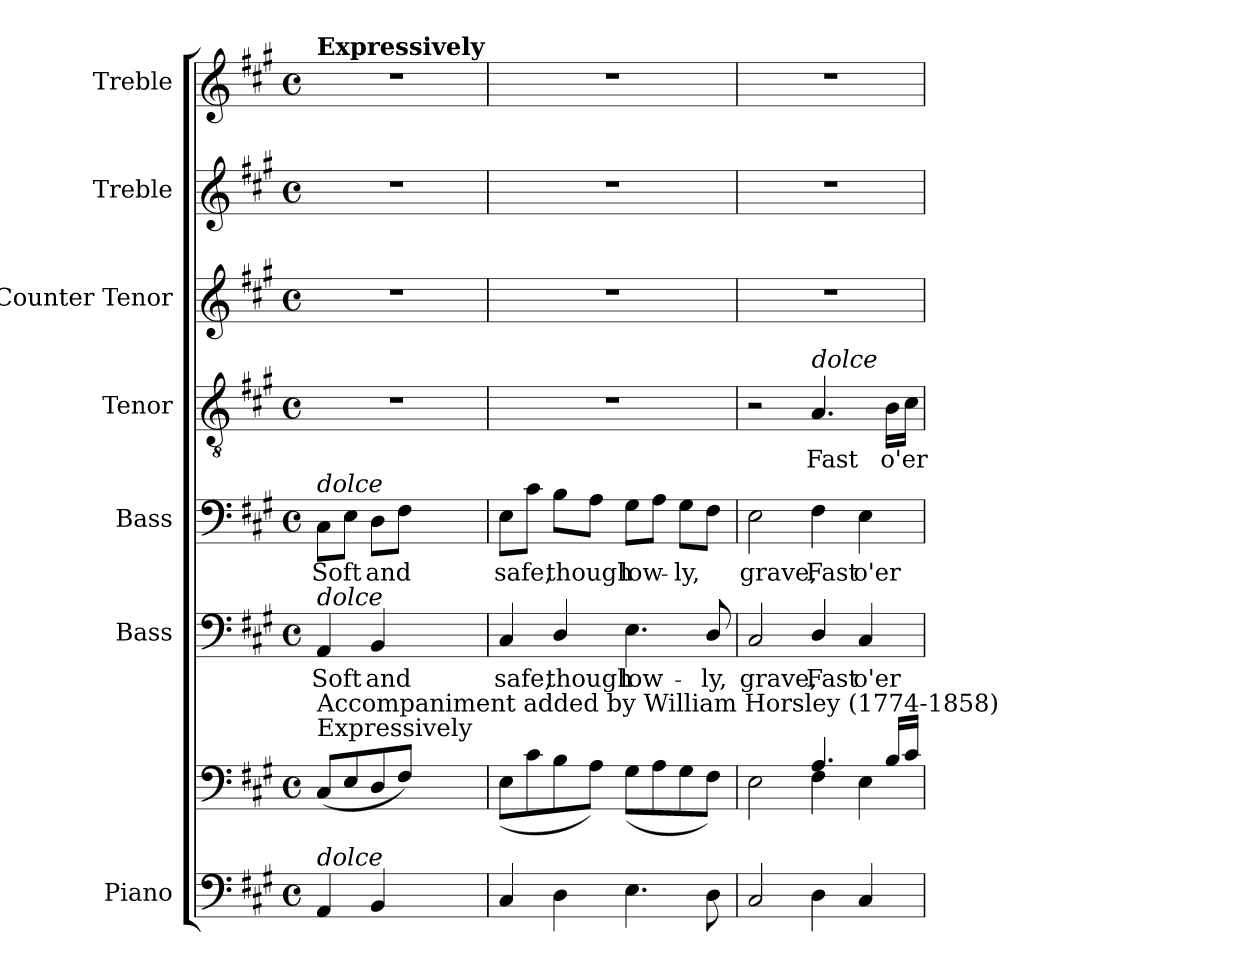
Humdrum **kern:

**kern	**kern	**kern	**text	**kern	**text	**kern	**text	**kern	**kern	**kern
*part7	*part7	*part6	*part6	*part5	*part5	*part4	*part4	*part3	*part2	*part1
*staff8	*staff7	*staff6	*staff6	*staff5	*staff5	*staff4	*staff4	*staff3	*staff2	*staff1
*I"Piano	*	*I"Bass	*	*I"Bass	*	*I"Tenor	*	*I"Counter Tenor	*I"Treble	*I"Treble
*I'Pno.	*	*I'B.	*	*I'B.	*	*I'T.	*	*	*	*
!!LO:PB:g=z
*clefF4	*clefF4	*clefF4	*	*clefF4	*	*clefGv2	*	*clefG2	*clefG2	*clefG2
*	*	*	*	*	*	*ITrd7c12	*	*	*	*
*k[f#c#g#]	*k[f#c#g#]	*k[f#c#g#]	*	*k[f#c#g#]	*	*k[f#c#g#]	*	*k[f#c#g#]	*k[f#c#g#]	*k[f#c#g#]
*A:	*A:	*A:	*	*A:	*	*A:	*	*A:	*A:	*A:
*M4/4	*M4/4	*M4/4	*	*M4/4	*	*M4/4	*	*M4/4	*M4/4	*M4/4
*met(c)	*met(c)	*met(c)	*	*met(c)	*	*met(c)	*	*met(c)	*met(c)	*met(c)
*MM66	*MM66	*MM66	*	*MM66	*	*MM66	*	*MM66	*MM66	*MM66
=	=	=	=	=	=	=	=	=	=	=
!	!LO:N:vis=1	!	!	!	!	!	!	!	!	!
*	*^	*	*	*	*	*	*	*	*	*
!	!	!	!	!LO:LY:b:color=#000000	!	!	!	!	!	!	!
!	!	!	!	!	!	!	!	!	!	!	!LO:TX:a:B:t=Expressively
!	!	!	!	!	!LO:TX:a:i:t=dolce	!	!	!	!	!	!
!	!	!	!LO:TX:a:i:t=dolce	!	!	!	!	!	!	!	!
!	!LO:TX:a:t=Expressively	!	!	!	!	!	!	!	!	!	!
!	!LO:TX:a:t=Accompaniment added by William Horsley (1774-1858)	!	!	!	!	!	!	!	!	!	!
!LO:TX:a:i:t=dolce	!	!	!	!	!	!	!	!	!	!	!
!	!	!	!	!	!	!LO:LY:b:color=#000000	!LO:N:vis=1	!	!LO:N:vis=1	!LO:N:vis=1	!LO:N:vis=1
4AAi/	2ryy	(8C#i/L	4AAi/	Soft	8C#i\L	Soft	1r	.	1r	1r	1r
.	.	8Ei/	.	.	8Ei\J	.	.	.	.	.	.
!	!	!	!	!LO:LY:b:color=#000000	!	!	!	!	!	!	!
!	!	!	!	!	!	!LO:LY:b:color=#000000	!	!	!	!	!
4BBi/	.	8Di/	4BBi/	and	8Di\L	and	.	.	.	.	.
.	.	8F#i/J)	.	.	8F#i\J	.	.	.	.	.	.
2ryy	2ryy	2ryy	2ryy	.	2ryy	.	.	.	.	.	.
=1	=1	=1	=1	=1	=1	=1	=1	=1	=1	=1	=1
!	!	!	!	!LO:LY:b:color=#000000	!	!	!	!	!	!	!
!	!	!	!	!	!	!LO:LY:b:color=#000000	!	!	!	!	!
4C#i/	1ryy	(8Ei\L	4C#i/	safe,	8Ei\L	safe,	1r	.	1r	1r	1r
.	.	8c#i\	.	.	8c#i\J	.	.	.	.	.	.
!	!	!	!	!LO:LY:b:color=#000000	!	!	!	!	!	!	!
!	!	!	!	!	!	!LO:LY:b:color=#000000	!	!	!	!	!
4Di\	.	8Bi\	4Di/	though	8Bi\L	though	.	.	.	.	.
.	.	8Ai\J)	.	.	8Ai\J	.	.	.	.	.	.
!	!	!	!	!LO:LY:b:color=#000000	!	!	!	!	!	!	!
!	!	!	!	!	!	!LO:LY:b:color=#000000	!	!	!	!	!
4.Ei\	.	(8G#i\L	4.Ei\	low-	8G#i\L	low-	.	.	.	.	.
.	.	8Ai\	.	.	8Ai\J	.	.	.	.	.	.
!	!	!	!	!	!	!LO:LY:b:color=#000000	!	!	!	!	!
.	.	8G#i\	.	.	8G#i\L	-ly,	.	.	.	.	.
!	!	!	!	!LO:LY:b:color=#000000	!	!	!	!	!	!	!
8Di\	.	8F#i\J)	8Di/	-ly,	8F#i\J	.	.	.	.	.	.
=2	=2	=2	=2	=2	=2	=2	=2	=2	=2	=2	=2
!	!	!	!	!LO:LY:b:color=#000000	!	!	!	!	!	!	!
!	!	!	!	!	!	!LO:LY:b:color=#000000	!	!	!	!	!
2C#i/	2ryy	2Ei\	2C#i/	grave,	2Ei\	grave,	2r	.	1r	1r	1r
!	!	!	!	!LO:LY:b:color=#000000	!	!	!	!	!	!	!
!	!	!	!	!	!	!LO:LY:b:color=#000000	!	!	!	!	!
!	!	!	!	!	!	!	!LO:TX:a:i:t=dolce	!	!	!	!
!	!	!	!	!	!	!	!	!LO:LY:b:color=#000000	!	!	!
4Di\	4.Ai/	4F#i\	4Di/	Fast	4F#i\	Fast	4.AAi/	Fast	.	.	.
!	!	!	!	!LO:LY:b:color=#000000	!	!	!	!	!	!	!
!	!	!	!	!	!	!LO:LY:b:color=#000000	!	!	!	!	!
4C#i/	.	4Ei\	4C#i/	o'er	4Ei\	o'er	.	.	.	.	.
!	!	!	!	!	!	!	!	!LO:LY:b:color=#000000	!	!	!
.	16Bi/LL	.	.	.	.	.	16BBi\LL	o'er	.	.	.
.	16c#i/JJ	.	.	.	.	.	16C#i\JJ	.	.	.	.
*	*v	*v	*	*	*	*	*	*	*	*	*
=	=	=	=	=	=	=	=	=	=	=
*-	*-	*-	*-	*-	*-	*-	*-	*-	*-	*-
